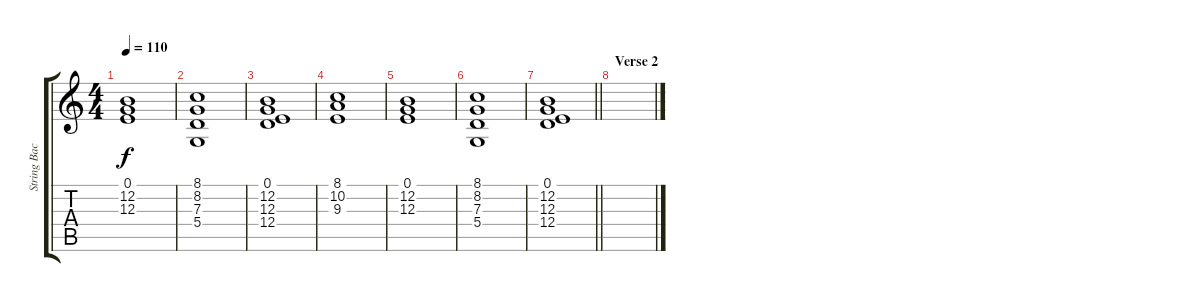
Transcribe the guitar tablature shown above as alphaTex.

\track ("String Background" "String Bac") {instrument stringensemble1}
\staff {score tabs}
\tuning (E4 B3 G3 D3 A2 E2) {hide}
\ts (4 4)
\tempo 110
\clef g2
\ks c
(0.1 12.2 12.3).1{dy f} |
(8.1 8.2 7.3 5.4).1 |
(0.1 12.2 12.3 12.4).1 |
(8.1 10.2 9.3).1 |
(0.1 12.2 12.3).1 |
(8.1 8.2 7.3 5.4).1 |
\barLineRight lightlight
(0.1 12.2 12.3 12.4).1 |
\section ("" "Verse 2")
